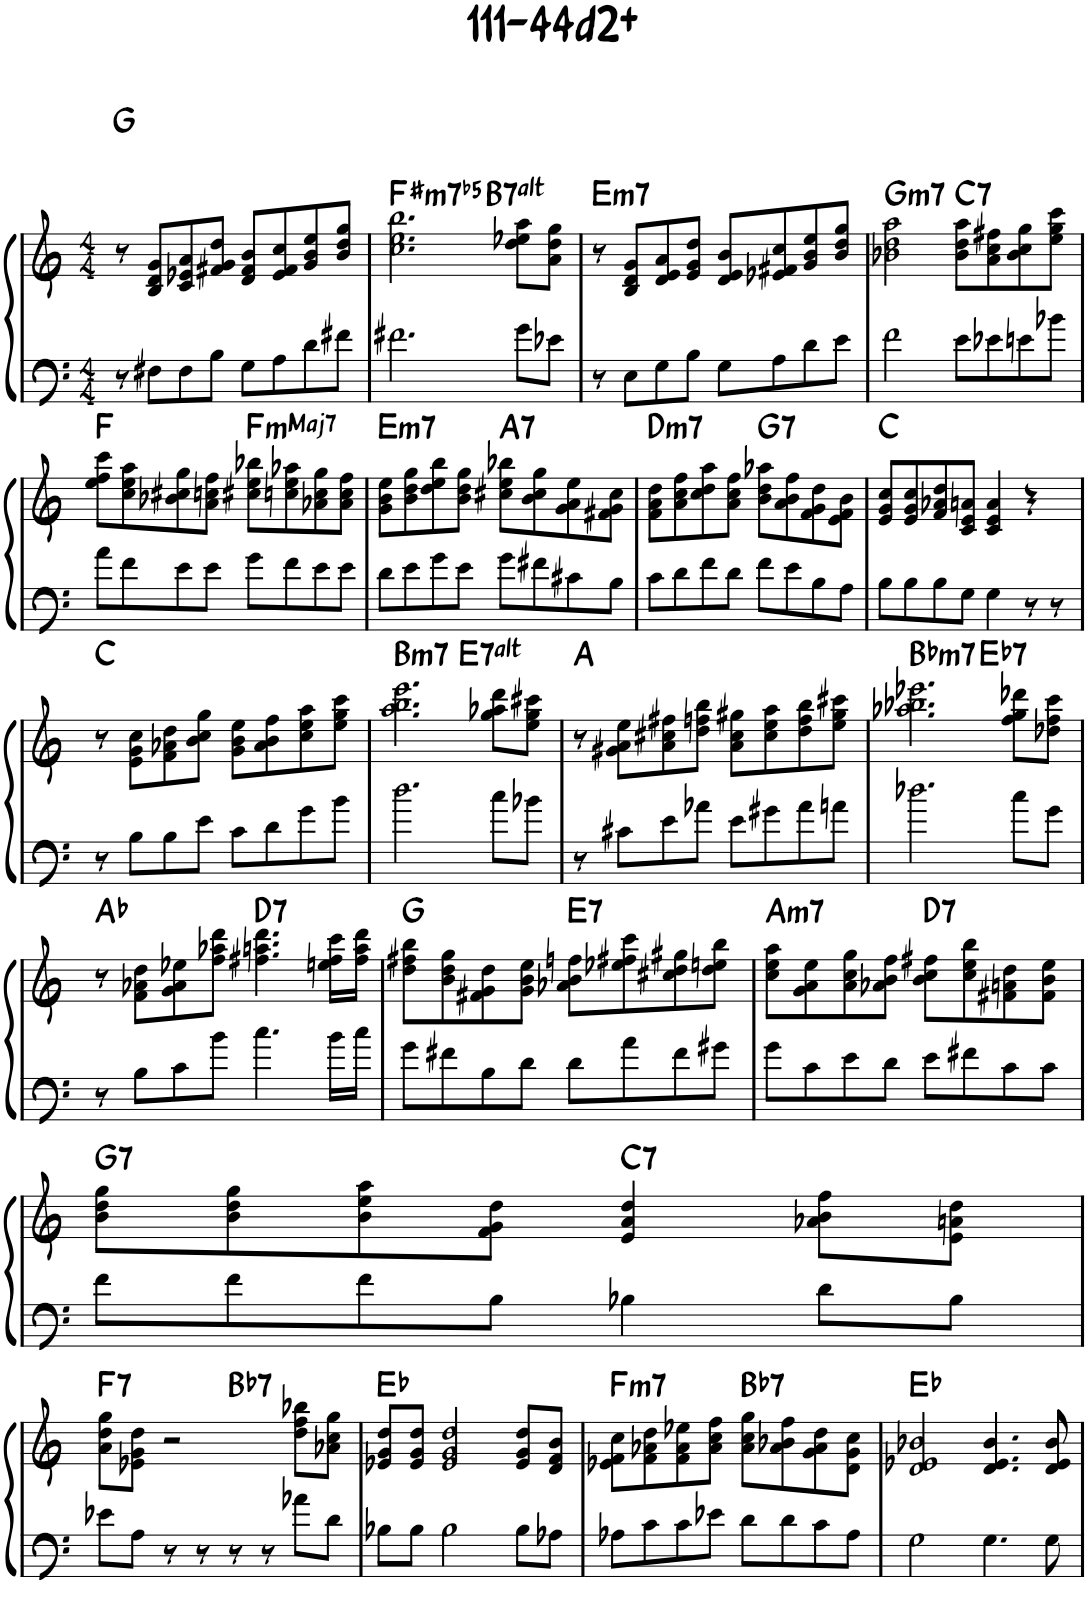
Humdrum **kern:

**kern	**kern	**harte
*part1	*part1	*part1
*staff2	*staff1	*
*I"Piano	*	*
*I'Pno.	*	*
*clefF4	*clefG2	*
*k[]	*k[]	*
*M4/4	*M4/4	*
=1	=1	=1
!	!	!LO:H:n=1:kt=N.C.
8r	8r	N G:maj
8F#X\L	8B/ 8d/ 8g/L	.
8F#\	8c/ 8e-X/ 8a/	.
8B\J	8f#X/ 8g/ 8dd/J	.
8G\L	8d/ 8f#/ 8b/L	.
8A\	8e-/ 8f#/ 8cc/	.
8d\	8g/ 8b/ 8ee/	.
8f#X\J	8b/ 8dd/ 8gg/J	.
=2	=2	=2
!	!	!LO:H:kt=m7b5
*	*^	*
2.f#X\	2.cc\ 2.ee\ 2.bb\	2ryy	F#:hdim7
!	!	!	!LO:H:kt=7
.	.	2ryy	B:(3,b5,#5,b7,b9,#9)
8g\L	8dd\ 8ee-X\ 8aa\L	.	.
8e-X\J	8a\ 8dd\ 8gg\J	.	.
=3	=3	=3	=3
!	!	!	!LO:H:kt=m7
*	*v	*v	*
8r	8r	E:min7
8E\L	8B/ 8d/ 8g/L	.
8G\	8d/ 8e/ 8a/	.
8B\J	8e/ 8g/ 8dd/J	.
8G\L	8d/ 8e/ 8b/L	.
8A\	8e-X/ 8f#X/ 8cc/	.
8d\	8g/ 8b/ 8ee/	.
8e\J	8b/ 8dd/ 8gg/J	.
=4	=4	=4
!	!	!LO:H:kt=m7
2f\	2b-X\ 2dd\ 2aa\	G:min7
!	!	!LO:H:kt=7
8e\L	8b-\ 8dd\ 8aa\L	C:7
8e-X\	8a\ 8cc\ 8ff#X\	.
8en\	8b-\ 8cc\ 8gg\	.
8b-X\J	8ee\ 8gg\ 8ccc\J	.
!!LO:LB:g=z
=5	=5	=5
8a\L	8ee\ 8ff\ 8ccc\L	F:maj
8f\	8cc\ 8ee\ 8aa\	.
8e\	8b-X\ 8cc#X\ 8gg\	.
8e\J	8a\ 8ccn\ 8ff\J	.
!	!	!LO:H:kt=mMaj7
8g\L	8cc#X\ 8ee\ 8bb-X\L	F:minmaj7
8f\	8ccn\ 8ee\ 8aa-X\	.
8e\	8a-X\ 8cc\ 8gg\	.
8e\J	8a-\ 8cc\ 8ff\J	.
=6	=6	=6
!	!	!LO:H:kt=m7
8d\L	8g\ 8b\ 8ee\L	E:min7
8e\	8b\ 8dd\ 8gg\	.
8g\	8dd\ 8ee\ 8bb\	.
8e\J	8b\ 8dd\ 8gg\J	.
!	!	!LO:H:kt=7
8g\L	8cc#X\ 8ee\ 8bb-X\L	A:7
8f#X\	8b\ 8cc#\ 8gg\	.
8c#X\	8g\ 8a\ 8ee\	.
8B\J	8f#X\ 8g\ 8cc#\J	.
=7	=7	=7
!	!	!LO:H:kt=m7
8c\L	8f\ 8a\ 8dd\L	D:min7
8d\	8a\ 8cc\ 8ff\	.
8f\	8cc\ 8dd\ 8aa\	.
8d\J	8a\ 8cc\ 8ff\J	.
!	!	!LO:H:kt=7
8f\L	8b\ 8dd\ 8aa-X\L	G:7
8e\	8a\ 8b\ 8ff\	.
8B\	8f\ 8g\ 8dd\	.
8A\J	8e\ 8f\ 8b\J	.
=8	=8	=8
8B\L	8e/ 8g/ 8cc/L	C:maj
8B\	8e/ 8g/ 8cc/	.
8B\	8f/ 8a-X/ 8dd/	.
8G\J	8c/ 8e/ 8an/J	.
4G\	4c/ 4e/ 4a/	.
8r	4r	.
8r	.	.
!!LO:LB:g=z
=9	=9	=9
8r	8r	C:maj
8B\L	8e\ 8g\ 8cc\L	.
8B\	8f\ 8a-X\ 8dd\	.
8e\J	8b\ 8cc\ 8gg\J	.
8c\L	8g\ 8b\ 8ee\L	.
8d\	8a-\ 8b\ 8ff\	.
8g\	8cc\ 8ee\ 8aa\	.
8b\J	8ee\ 8gg\ 8ccc\J	.
=10	=10	=10
!	!	!LO:H:kt=m7
*	*^	*
2.dd\	2.aa\ 2.bb\ 2.eee\	2ryy	B:min7
!	!	!	!LO:H:kt=7
.	.	2ryy	E:(3,b5,#5,b7,b9,#9)
8cc\L	8gg\ 8aa-X\ 8ddd\L	.	.
8b-X\J	8ee\ 8gg\ 8ccc#X\J	.	.
*	*v	*v	*
=11	=11	=11
8r	8r	A:maj
8c#X\L	8g#X\ 8a\ 8ee\L	.
8e\	8a\ 8cc#X\ 8ff#X\	.
8a-X\J	8dd\ 8ffn\ 8bb\J	.
8e\L	8a\ 8cc#\ 8gg#X\L	.
8g#X\	8cc#\ 8ee\ 8aa\	.
8a-\	8dd\ 8ff\ 8bb\	.
8an\J	8ee\ 8gg#\ 8ccc#X\J	.
=12	=12	=12
!	!	!LO:H:kt=m7
*	*^	*
2.dd-X\	2.aa-X\ 2.bb-X\ 2.eee-X\	2ryy	Bb:min7
!	!	!	!LO:H:kt=7
.	.	2ryy	Eb:7
8cc\L	8ff\ 8gg\ 8ddd-X\L	.	.
8g\J	8dd-X\ 8ff\ 8ccc\J	.	.
*	*v	*v	*
!!LO:LB:g=z
=13	=13	=13
8r	8r	Ab:maj
8B\L	8f\ 8a-X\ 8dd\L	.
8c\	8g\ 8a-\ 8ee-X\	.
8b\J	8ff\ 8aa-X\ 8ddd\J	.
!	!	!LO:H:kt=7
4.cc\	4.ff#X\ 4.aan\ 4.ddd\	D:7
16b\LL	16een\ 16ff#\ 16ccc\LL	.
16cc\JJ	16ff#\ 16aa\ 16ddd\JJ	.
=14	=14	=14
8g\L	8dd\ 8ff#X\ 8bb\L	G:maj
8f#X\	8b\ 8dd\ 8gg\	.
8B\	8f#X\ 8g\ 8dd\	.
8d\J	8g\ 8b\ 8ee\J	.
!	!	!LO:H:kt=7
8d\L	8a-X\ 8b\ 8ffn\L	E:7
8a\	8ee-X\ 8ff#X\ 8ccc\	.
8f#\	8cc#X\ 8dd\ 8gg#X\	.
8g#X\J	8dd\ 8een\ 8bb\J	.
=15	=15	=15
!	!	!LO:H:kt=m7
8g\L	8cc\ 8ee\ 8aa\L	A:min7
8c\	8g\ 8a\ 8ee\	.
8e\	8a\ 8cc\ 8gg\	.
8d\J	8a-X\ 8b\ 8ff\J	.
!	!	!LO:H:kt=7
8e\L	8b\ 8cc\ 8ff#X\L	D:7
8f#X\	8cc\ 8ee\ 8bb\	.
8c\	8f#X\ 8an\ 8dd\	.
8c\J	8f#\ 8b\ 8ee\J	.
!!LO:LB:g=z
=16	=16	=16
!	!	!LO:H:kt=7
8f\L	8b\ 8dd\ 8gg\L	G:7
8f\	8b\ 8dd\ 8gg\	.
8f\	8b\ 8ee\ 8aa\	.
8B\J	8f\ 8g\ 8dd\J	.
!	!	!LO:H:kt=7
4B-X\	4e/ 4a/ 4dd/	C:7
8d\L	8a-X\ 8b\ 8ff\L	.
8B-\J	8e\ 8an\ 8dd\J	.
!!LO:LB:g=z
=17	=17	=17
!	!	!LO:H:kt=7
*	*^	*
8e-X\L	8a\ 8dd\ 8gg\L	2ryy	F:7
8A\J	8e-X\ 8g\ 8dd\J	.	.
8r	2r	.	.
8r	.	.	.
!	!	!	!LO:H:kt=7
8r	.	2ryy	Bb:7
8r	.	.	.
8a-X\L	8dd\ 8ff\ 8bb-X\L	.	.
8d\J	8a-X\ 8cc\ 8gg\J	.	.
*	*v	*v	*
=18	=18	=18
8B-X\L	8e-X/ 8g/ 8dd/L	Eb:maj
8B-\J	8e-/ 8g/ 8dd/J	.
2B-\	2e-/ 2g/ 2dd/	.
8B-\L	8e-/ 8g/ 8dd/L	.
8A-X\J	8d/ 8f/ 8b/J	.
=19	=19	=19
!	!	!LO:H:kt=m7
8A-X\L	8e-X\ 8f\ 8cc\L	F:min7
8c\	8f\ 8a-X\ 8dd\	.
8c\	8f\ 8a-\ 8ee-X\	.
8e-X\J	8a-\ 8cc\ 8ff\J	.
!	!	!LO:H:kt=7
8d\L	8a-\ 8cc\ 8gg\L	Bb:7
8d\	8a-\ 8b-X\ 8ff\	.
8c\	8g\ 8a-\ 8dd\	.
8A-\J	8d\ 8g\ 8cc\J	.
=20	=20	=20
2G\	2d/ 2e-X/ 2b-X/	Eb:maj
4.G\	4.d/ 4.e-/ 4.b-/	.
8G\	8d/ 8e-/ 8b-/	.
=	=	=
*-	*-	*-
